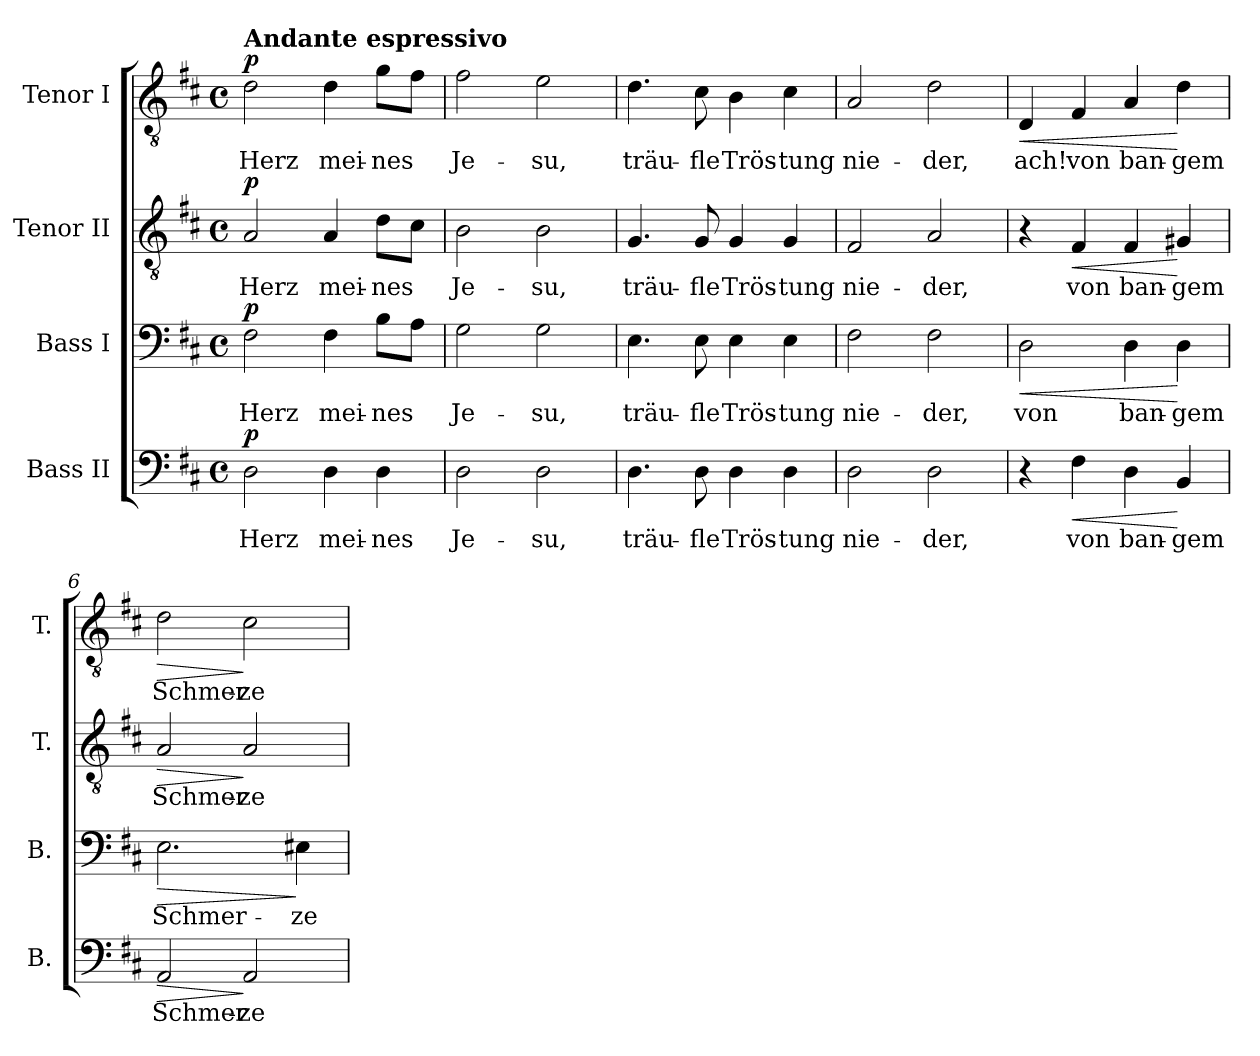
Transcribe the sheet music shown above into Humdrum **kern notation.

**kern	**text	**dynam	**kern	**text	**dynam	**kern	**text	**dynam	**kern	**text	**dynam
*part4	*part4	*part4	*part3	*part3	*part3	*part2	*part2	*part2	*part1	*part1	*part1
*staff4	*staff4	*staff4	*staff3	*staff3	*staff3	*staff2	*staff2	*staff2	*staff1	*staff1	*staff1
*I"Bass II	*	*	*I"Bass I	*	*	*I"Tenor II	*	*	*I"Tenor I	*	*
*I'B.	*	*	*I'B.	*	*	*I'T.	*	*	*I'T.	*	*
!!LO:PB:g=z
*clefF4	*	*	*clefF4	*	*	*clefGv2	*	*	*clefGv2	*	*
*	*	*	*	*	*	*ITrd7c12	*	*	*ITrd7c12	*	*
*k[f#c#]	*	*	*k[f#c#]	*	*	*k[f#c#]	*	*	*k[f#c#]	*	*
*D:	*	*	*D:	*	*	*D:	*	*	*D:	*	*
*M4/4	*	*	*M4/4	*	*	*M4/4	*	*	*M4/4	*	*
*met(c)	*	*	*met(c)	*	*	*met(c)	*	*	*met(c)	*	*
*MM80	*	*	*MM80	*	*	*MM80	*	*	*MM80	*	*
=1	=1	=1	=1	=1	=1	=1	=1	=1	=1	=1	=1
!	!LO:LY:b:color=#000000	!	!	!	!	!	!	!	!	!	!
!	!	!	!	!LO:LY:b:color=#000000	!	!	!	!	!	!	!
!	!	!	!	!	!	!	!LO:LY:b:color=#000000	!	!	!	!
!	!	!	!	!	!	!	!	!	!LO:TX:a:B:t=Andante espressivo	!	!
!	!	!	!	!	!	!	!	!	!	!LO:LY:b:color=#000000	!
2Di\	Herz	p	2F#i\	Herz	p	2AAi/	Herz	p	2Di\	Herz	p
!	!LO:LY:b:color=#000000	!	!	!	!	!	!	!	!	!	!
!	!	!	!	!LO:LY:b:color=#000000	!	!	!	!	!	!	!
!	!	!	!	!	!	!	!LO:LY:b:color=#000000	!	!	!	!
!	!	!	!	!	!	!	!	!	!	!LO:LY:b:color=#000000	!
4Di\	mei-	.	4F#i\	mei-	.	4AAi/	mei-	.	4Di\	mei-	.
!	!LO:LY:b:color=#000000	!	!	!	!	!	!	!	!	!	!
!	!	!	!	!LO:LY:b:color=#000000	!	!	!	!	!	!	!
!	!	!	!	!	!	!	!LO:LY:b:color=#000000	!	!	!	!
!	!	!	!	!	!	!	!	!	!	!LO:LY:b:color=#000000	!
4Di\	-nes	.	8Bi\L	-nes	.	8Di\L	-nes	.	8Gi\L	-nes	.
.	.	.	8Ai\J	.	.	8C#i\J	.	.	8F#i\J	.	.
=2	=2	=2	=2	=2	=2	=2	=2	=2	=2	=2	=2
!	!LO:LY:b:color=#000000	!	!	!	!	!	!	!	!	!	!
!	!	!	!	!LO:LY:b:color=#000000	!	!	!	!	!	!	!
!	!	!	!	!	!	!	!LO:LY:b:color=#000000	!	!	!	!
!	!	!	!	!	!	!	!	!	!	!LO:LY:b:color=#000000	!
2Di\	Je-	.	2Gi\	Je-	.	2BBi\	Je-	.	2F#i\	Je-	.
!	!LO:LY:b:color=#000000	!	!	!	!	!	!	!	!	!	!
!	!	!	!	!LO:LY:b:color=#000000	!	!	!	!	!	!	!
!	!	!	!	!	!	!	!LO:LY:b:color=#000000	!	!	!	!
!	!	!	!	!	!	!	!	!	!	!LO:LY:b:color=#000000	!
2Di\	-su,	.	2Gi\	-su,	.	2BBi\	-su,	.	2Ei\	-su,	.
=3	=3	=3	=3	=3	=3	=3	=3	=3	=3	=3	=3
!	!LO:LY:b:color=#000000	!	!	!	!	!	!	!	!	!	!
!	!	!	!	!LO:LY:b:color=#000000	!	!	!	!	!	!	!
!	!	!	!	!	!	!	!LO:LY:b:color=#000000	!	!	!	!
!	!	!	!	!	!	!	!	!	!	!LO:LY:b:color=#000000	!
4.Di\	träu-	.	4.Ei\	träu-	.	4.GGi/	träu-	.	4.Di\	träu-	.
!	!LO:LY:b:color=#000000	!	!	!	!	!	!	!	!	!	!
!	!	!	!	!LO:LY:b:color=#000000	!	!	!	!	!	!	!
!	!	!	!	!	!	!	!LO:LY:b:color=#000000	!	!	!	!
!	!	!	!	!	!	!	!	!	!	!LO:LY:b:color=#000000	!
8Di\	-fle	.	8Ei\	-fle	.	8GGi/	-fle	.	8C#i\	-fle	.
!	!LO:LY:b:color=#000000	!	!	!	!	!	!	!	!	!	!
!	!	!	!	!LO:LY:b:color=#000000	!	!	!	!	!	!	!
!	!	!	!	!	!	!	!LO:LY:b:color=#000000	!	!	!	!
!	!	!	!	!	!	!	!	!	!	!LO:LY:b:color=#000000	!
4Di\	Trös-	.	4Ei\	Trös-	.	4GGi/	Trös-	.	4BBi\	Trös-	.
!	!LO:LY:b:color=#000000	!	!	!	!	!	!	!	!	!	!
!	!	!	!	!LO:LY:b:color=#000000	!	!	!	!	!	!	!
!	!	!	!	!	!	!	!LO:LY:b:color=#000000	!	!	!	!
!	!	!	!	!	!	!	!	!	!	!LO:LY:b:color=#000000	!
4Di\	-tung	.	4Ei\	-tung	.	4GGi/	-tung	.	4C#i\	-tung	.
=4	=4	=4	=4	=4	=4	=4	=4	=4	=4	=4	=4
!	!LO:LY:b:color=#000000	!	!	!	!	!	!	!	!	!	!
!	!	!	!	!LO:LY:b:color=#000000	!	!	!	!	!	!	!
!	!	!	!	!	!	!	!LO:LY:b:color=#000000	!	!	!	!
!	!	!	!	!	!	!	!	!	!	!LO:LY:b:color=#000000	!
2Di\	nie-	.	2F#i\	nie-	.	2FF#i/	nie-	.	2AAi/	nie-	.
!	!LO:LY:b:color=#000000	!	!	!	!	!	!	!	!	!	!
!	!	!	!	!LO:LY:b:color=#000000	!	!	!	!	!	!	!
!	!	!	!	!	!	!	!LO:LY:b:color=#000000	!	!	!	!
!	!	!	!	!	!	!	!	!	!	!LO:LY:b:color=#000000	!
2Di\	-der,	.	2F#i\	-der,	.	2AAi/	-der,	.	2Di\	-der,	.
=5	=5	=5	=5	=5	=5	=5	=5	=5	=5	=5	=5
!	!	!	!	!LO:LY:b:color=#000000	!LO:HP:b	!	!	!	!	!	!
!	!	!	!	!	!	!	!	!	!	!LO:LY:b:color=#000000	!LO:HP:b
4r	.	.	2Di\	von	<	4r	.	.	4DDi/	ach!	<
!	!LO:LY:b:color=#000000	!LO:HP:b	!	!	!	!	!	!	!	!	!
!	!	!	!	!	!	!	!LO:LY:b:color=#000000	!LO:HP:b	!	!	!
!	!	!	!	!	!	!	!	!	!	!LO:LY:b:color=#000000	!
4F#i\	von	<	.	.	.	4FF#i/	von	<	4FF#i/	von	.
!	!LO:LY:b:color=#000000	!	!	!	!	!	!	!	!	!	!
!	!	!	!	!LO:LY:b:color=#000000	!	!	!	!	!	!	!
!	!	!	!	!	!	!	!LO:LY:b:color=#000000	!	!	!	!
!	!	!	!	!	!	!	!	!	!	!LO:LY:b:color=#000000	!
4Di\	ban-	.	4Di\	ban-	.	4FF#i/	ban-	.	4AAi/	ban-	.
!	!LO:LY:b:color=#000000	!	!	!	!	!	!	!	!	!	!
!	!	!	!	!LO:LY:b:color=#000000	!	!	!	!	!	!	!
!	!	!	!	!	!	!	!LO:LY:b:color=#000000	!	!	!	!
!	!	!	!	!	!	!	!	!	!	!LO:LY:b:color=#000000	!
4BBi/	-gem	[	4Di\	-gem	[	4GG#Xi/	-gem	[	4Di\	-gem	[
!!LO:LB:g=z
=6	=6	=6	=6	=6	=6	=6	=6	=6	=6	=6	=6
!	!LO:LY:b:color=#000000	!LO:HP:b	!	!	!	!	!	!	!	!	!
!	!	!	!	!LO:LY:b:color=#000000	!LO:HP:b	!	!	!	!	!	!
!	!	!	!	!	!	!	!LO:LY:b:color=#000000	!LO:HP:b	!	!	!
!	!	!	!	!	!	!	!	!	!	!LO:LY:b:color=#000000	!LO:HP:b
2AAi/	Schmer-	>	2.Ei\	Schmer-	>	2AAi/	Schmer-	>	2Di\	Schmer-	>
!	!LO:LY:b:color=#000000	!	!	!	!	!	!	!	!	!	!
!	!	!	!	!	!	!	!LO:LY:b:color=#000000	!	!	!	!
!	!	!	!	!	!	!	!	!	!	!LO:LY:b:color=#000000	!
2AAi/	-ze	]	.	.	.	2AAi/	-ze	]	2C#i\	-ze	]
!	!	!	!	!LO:LY:b:color=#000000	!	!	!	!	!	!	!
.	.	.	4E#Xi\	-ze	]	.	.	.	.	.	.
=	=	=	=	=	=	=	=	=	=	=	=
*-	*-	*-	*-	*-	*-	*-	*-	*-	*-	*-	*-
